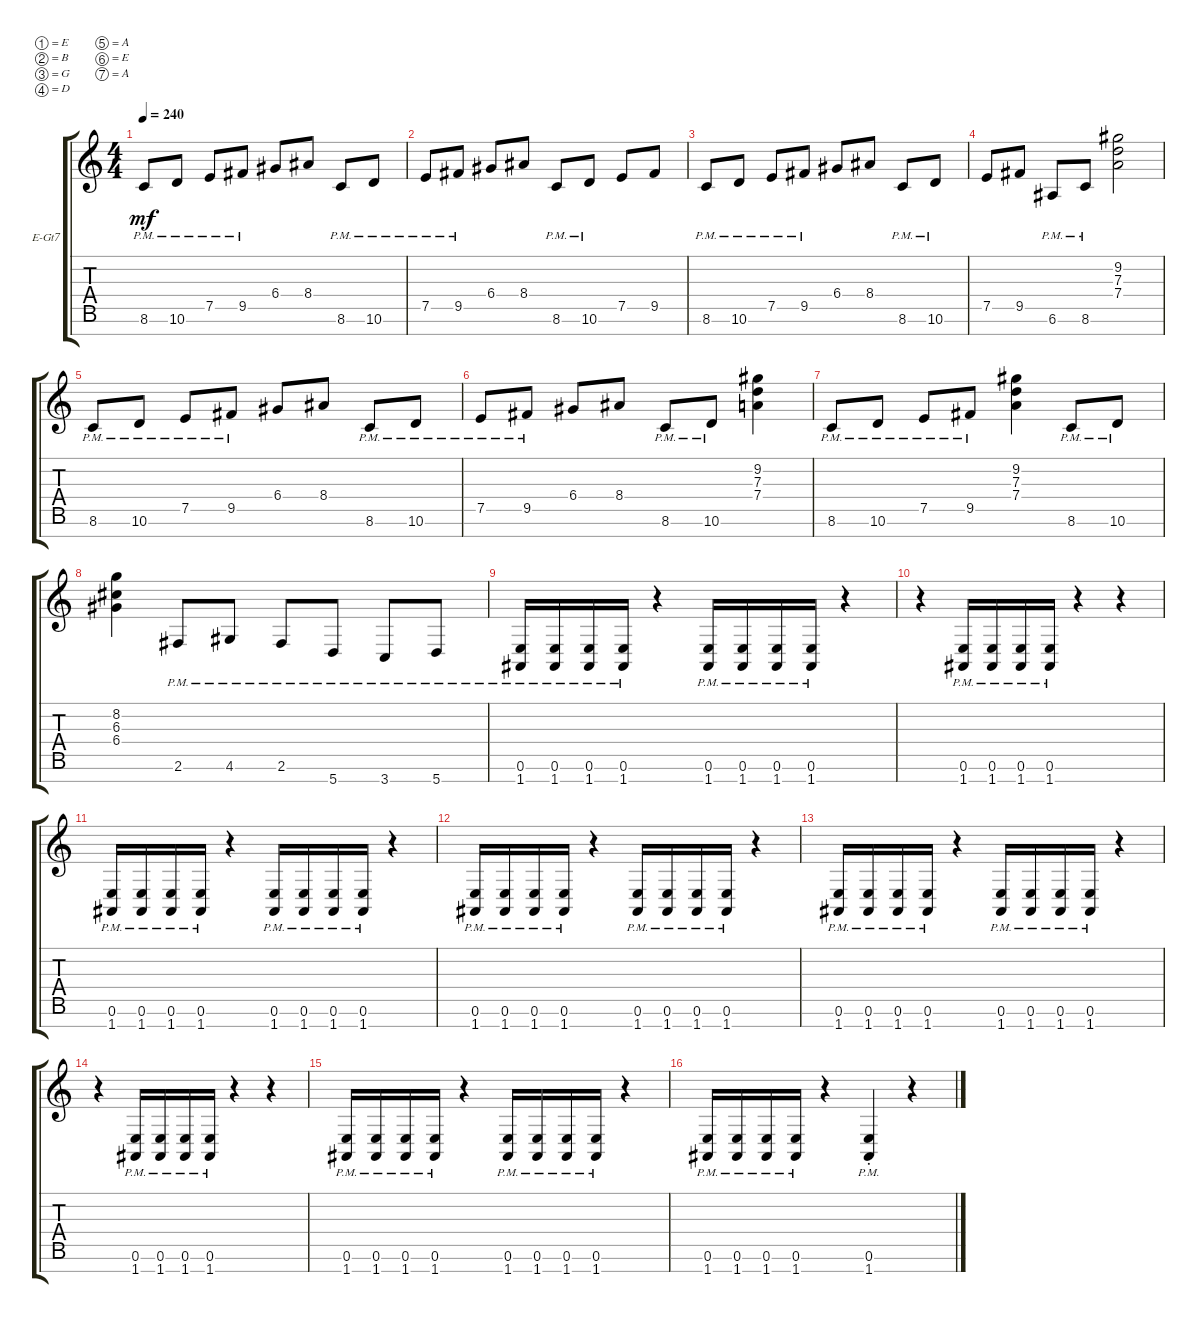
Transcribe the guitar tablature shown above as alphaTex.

\defaultSystemsLayout 4
\bracketExtendMode groupsimilarinstruments
\firstSystemTrackNameOrientation horizontal
\otherSystemsTrackNameOrientation horizontal
\track ("Electric Guitar" "E-Gt7") {instrument distortionguitar}
\staff {score tabs}
\tuning (E4 B3 G3 D3 A2 E2 A1)
\ts (4 4)
\tempo 240
\clef g2
\ks c
8.6{pm}.8{dy mf} 10.6{pm}.8 7.5{pm}.8 9.5{pm}.8 6.4.8 8.4.8 8.6{pm}.8 10.6{pm}.8 |
7.5{pm}.8 9.5{pm}.8 6.4.8 8.4.8 8.6{pm}.8 10.6{pm}.8 7.5.8 9.5.8 |
8.6{pm}.8 10.6{pm}.8 7.5{pm}.8 9.5{pm}.8 6.4.8 8.4.8 8.6{pm}.8 10.6{pm}.8 |
7.5.8 9.5.8 6.6{pm}.8 8.6{pm}.8 (9.2 7.3 7.4).2 |
8.6{pm}.8 10.6{pm}.8 7.5{pm}.8 9.5{pm}.8 6.4.8 8.4.8 8.6{pm}.8 10.6{pm}.8 |
7.5{pm}.8 9.5{pm}.8 6.4.8 8.4.8 8.6{pm}.8 10.6{pm}.8 (9.2 7.3 7.4).4 |
8.6{pm}.8 10.6{pm}.8 7.5{pm}.8 9.5{pm}.8 (9.2 7.3 7.4).4 8.6{pm}.8 10.6{pm}.8 |
(8.2 6.3 6.4).4 2.6{pm}.8 4.6{pm}.8 2.6{pm}.8 5.7{pm}.8 3.7{pm}.8 5.7{pm}.8 |
(1.7{pm} 0.6{pm}).16 (1.7{pm} 0.6{pm}).16 (1.7{pm} 0.6{pm}).16 (1.7{pm} 0.6{pm}).16 r.4 (1.7{pm} 0.6{pm}).16 (1.7{pm} 0.6{pm}).16 (1.7{pm} 0.6{pm}).16 (1.7{pm} 0.6{pm}).16 r.4 |
r.4 (1.7{pm} 0.6{pm}).16 (1.7{pm} 0.6{pm}).16 (1.7{pm} 0.6{pm}).16 (1.7{pm} 0.6{pm}).16 r.4 r.4 |
(1.7{pm} 0.6{pm}).16 (1.7{pm} 0.6{pm}).16 (1.7{pm} 0.6{pm}).16 (1.7{pm} 0.6{pm}).16 r.4 (1.7{pm} 0.6{pm}).16 (1.7{pm} 0.6{pm}).16 (1.7{pm} 0.6{pm}).16 (1.7{pm} 0.6{pm}).16 r.4 |
(1.7{pm} 0.6{pm}).16 (1.7{pm} 0.6{pm}).16 (1.7{pm} 0.6{pm}).16 (1.7{pm} 0.6{pm}).16 r.4 (1.7{pm} 0.6{pm}).16 (1.7{pm} 0.6{pm}).16 (1.7{pm} 0.6{pm}).16 (1.7{pm} 0.6{pm}).16 r.4 |
(1.7{pm} 0.6{pm}).16 (1.7{pm} 0.6{pm}).16 (1.7{pm} 0.6{pm}).16 (1.7{pm} 0.6{pm}).16 r.4 (1.7{pm} 0.6{pm}).16 (1.7{pm} 0.6{pm}).16 (1.7{pm} 0.6{pm}).16 (1.7{pm} 0.6{pm}).16 r.4 |
r.4 (1.7{pm} 0.6{pm}).16 (1.7{pm} 0.6{pm}).16 (1.7{pm} 0.6{pm}).16 (1.7{pm} 0.6{pm}).16 r.4 r.4 |
(1.7{pm} 0.6{pm}).16 (1.7{pm} 0.6{pm}).16 (1.7{pm} 0.6{pm}).16 (1.7{pm} 0.6{pm}).16 r.4 (1.7{pm} 0.6{pm}).16 (1.7{pm} 0.6{pm}).16 (1.7{pm} 0.6{pm}).16 (1.7{pm} 0.6{pm}).16 r.4 |
(1.7{pm} 0.6{pm}).16 (1.7{pm} 0.6{pm}).16 (1.7{pm} 0.6{pm}).16 (1.7{pm} 0.6{pm}).16 r.4 (1.7{pm st} 0.6{pm st}).4 r.4
